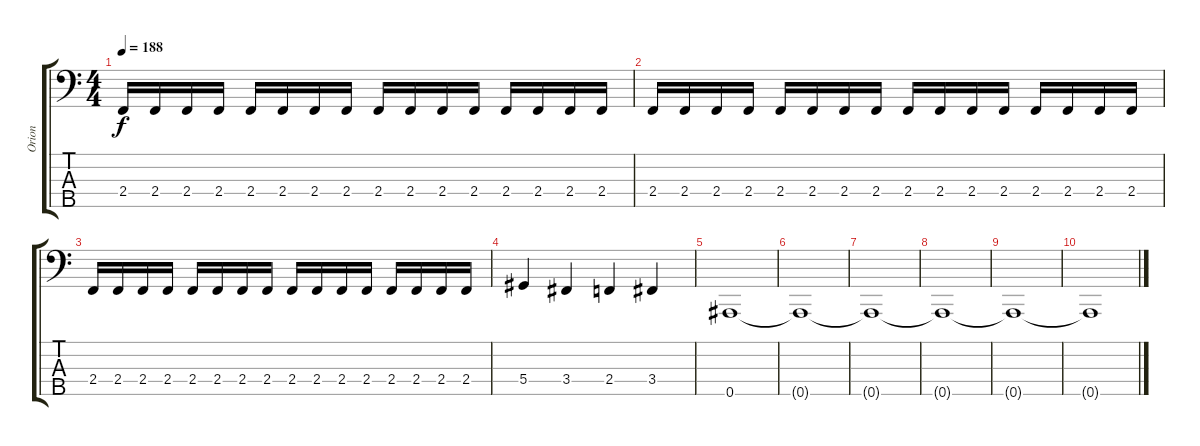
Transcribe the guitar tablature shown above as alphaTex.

\track ("Orion" "Orion") {instrument electricbassfinger}
\staff {score tabs}
\tuning (Gb2 Db2 Ab1 Eb1 Bb0) {hide}
\ts (4 4)
\tempo 188
\clef f4
\ks c
2.4.16{dy f} 2.4.16 2.4.16 2.4.16 2.4.16 2.4.16 2.4.16 2.4.16 2.4.16 2.4.16 2.4.16 2.4.16 2.4.16 2.4.16 2.4.16 2.4.16 |
2.4.16 2.4.16 2.4.16 2.4.16 2.4.16 2.4.16 2.4.16 2.4.16 2.4.16 2.4.16 2.4.16 2.4.16 2.4.16 2.4.16 2.4.16 2.4.16 |
2.4.16 2.4.16 2.4.16 2.4.16 2.4.16 2.4.16 2.4.16 2.4.16 2.4.16 2.4.16 2.4.16 2.4.16 2.4.16 2.4.16 2.4.16 2.4.16 |
5.4.4 3.4.4 2.4.4 3.4.4 |
0.5.1 |
0.5{t}.1 |
0.5{t}.1 |
0.5{t}.1 |
0.5{t}.1 |
0.5{t}.1
